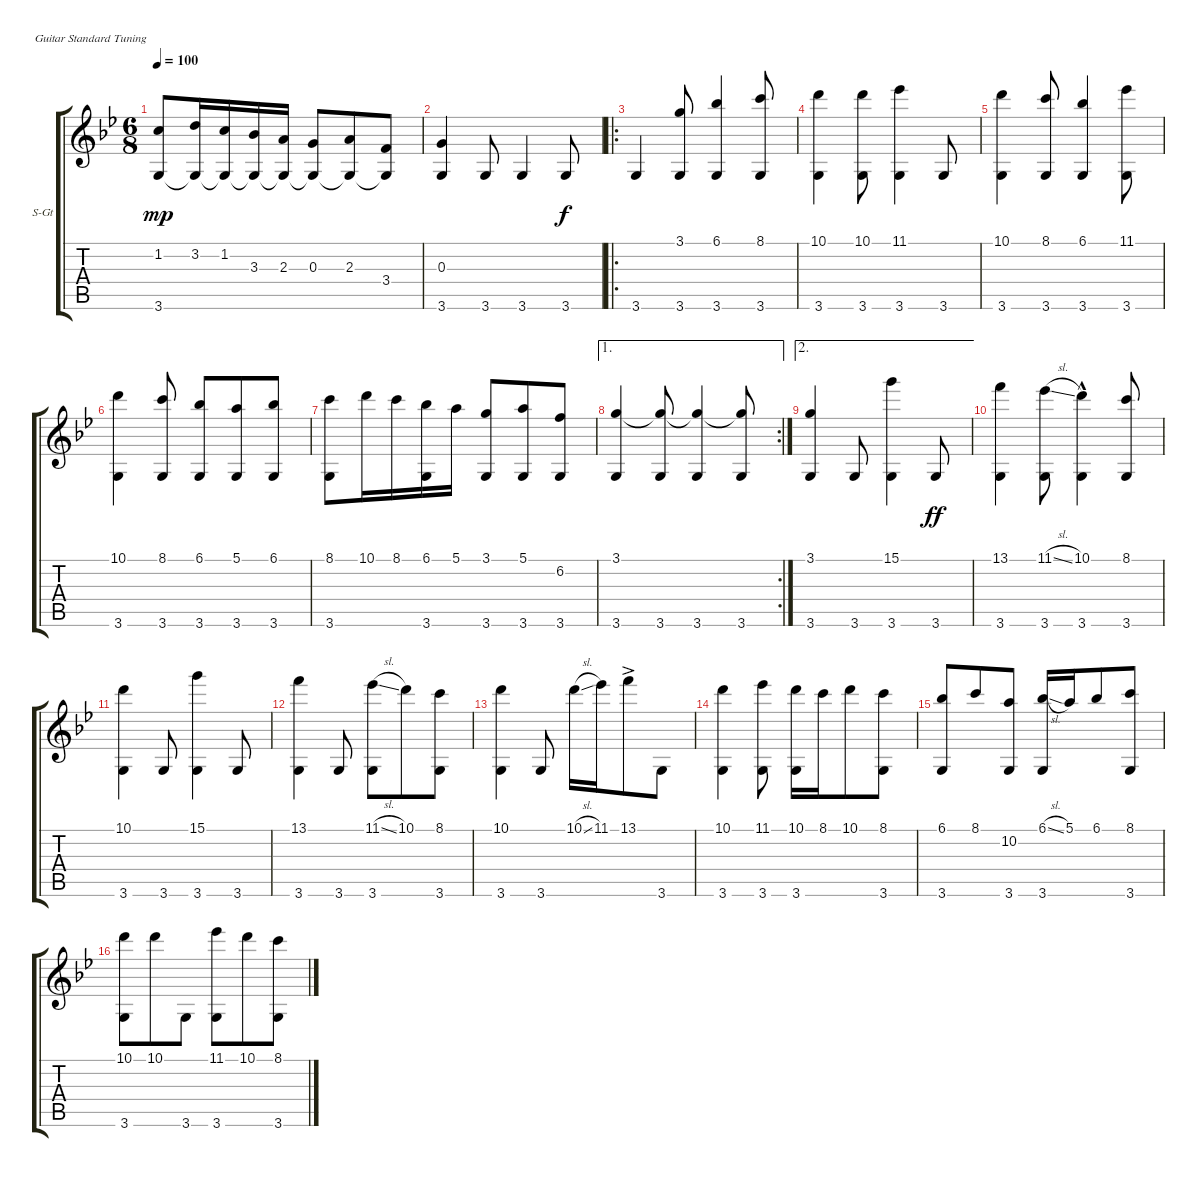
\defaultSystemsLayout 4
\bracketExtendMode groupsimilarinstruments
\firstSystemTrackNameOrientation horizontal
\otherSystemsTrackNameOrientation horizontal
\track ("Steel Guitar" "S-Gt") {instrument acousticguitarsteel}
\staff {score tabs}
\tuning (E4 B3 G3 D3 A2 E2)
\ts (6 8)
\tempo 100
\clef g2
\ks bb
(1.2 3.6).8{dy mp} (3.2 3.6{t}).16 (1.2 3.6{t}).16 (3.3 3.6{t}).16 (2.3 3.6{t}).16 (0.3 3.6{t}).8 (2.3 3.6{t}).8 (3.4 3.6{t}).8 |
(0.3 3.6).4 3.6.8 3.6.4 3.6.8{dy f} |
\ro
3.6.4 (3.6 3.1).8 (6.1 3.6).4 (8.1 3.6).8 |
(10.1 3.6).4 (10.1 3.6).8 (11.1 3.6).4 3.6.8 |
(10.1 3.6).4 (3.6 8.1).8 (6.1 3.6).4 (11.1 3.6).8 |
(10.1 3.6).4 (8.1 3.6).8 (6.1 3.6).8 (5.1 3.6).8 (6.1 3.6).8 |
\ks gminor
(8.1 3.6).8 10.1.16 8.1.16 (6.1 3.6).16 5.1.16 (3.1 3.6).8 (5.1 3.6).8 (6.2 3.6).8 |
\ae 1
\rc 2
(3.1 3.6).4 (3.6 3.1{t}).8 (3.6 3.1{t}).4 (3.6 3.1{t}).8 |
\ae 2
(3.1 3.6).4 3.6.8 (15.1 3.6).4 3.6.8{dy ff} |
(13.1 3.6).4 (11.1{sl} 3.6).8 (10.1{hac} 3.6).4 (8.1 3.6).8 |
(10.1 3.6).4 3.6.8 (15.1 3.6).4 3.6.8 |
(13.1 3.6).4 3.6.8 (11.1{sl} 3.6).8 10.1.8 (8.1 3.6).8 |
(10.1 3.6).4 3.6.8 10.1{sl}.16 11.1.16 13.1{ac}.8 3.6.8 |
(10.1 3.6).4 (3.6 11.1).8 (10.1 3.6).16 8.1.16 10.1.8 (8.1 3.6).8 |
(6.1 3.6).8 8.1.8 (10.2 3.6).8 (6.1{sl} 3.6).16 5.1.16 6.1.8 (8.1 3.6).8 |
(10.1 3.6).8 10.1.8 3.6.8 (11.1 3.6).8 10.1.8 (8.1 3.6).8
